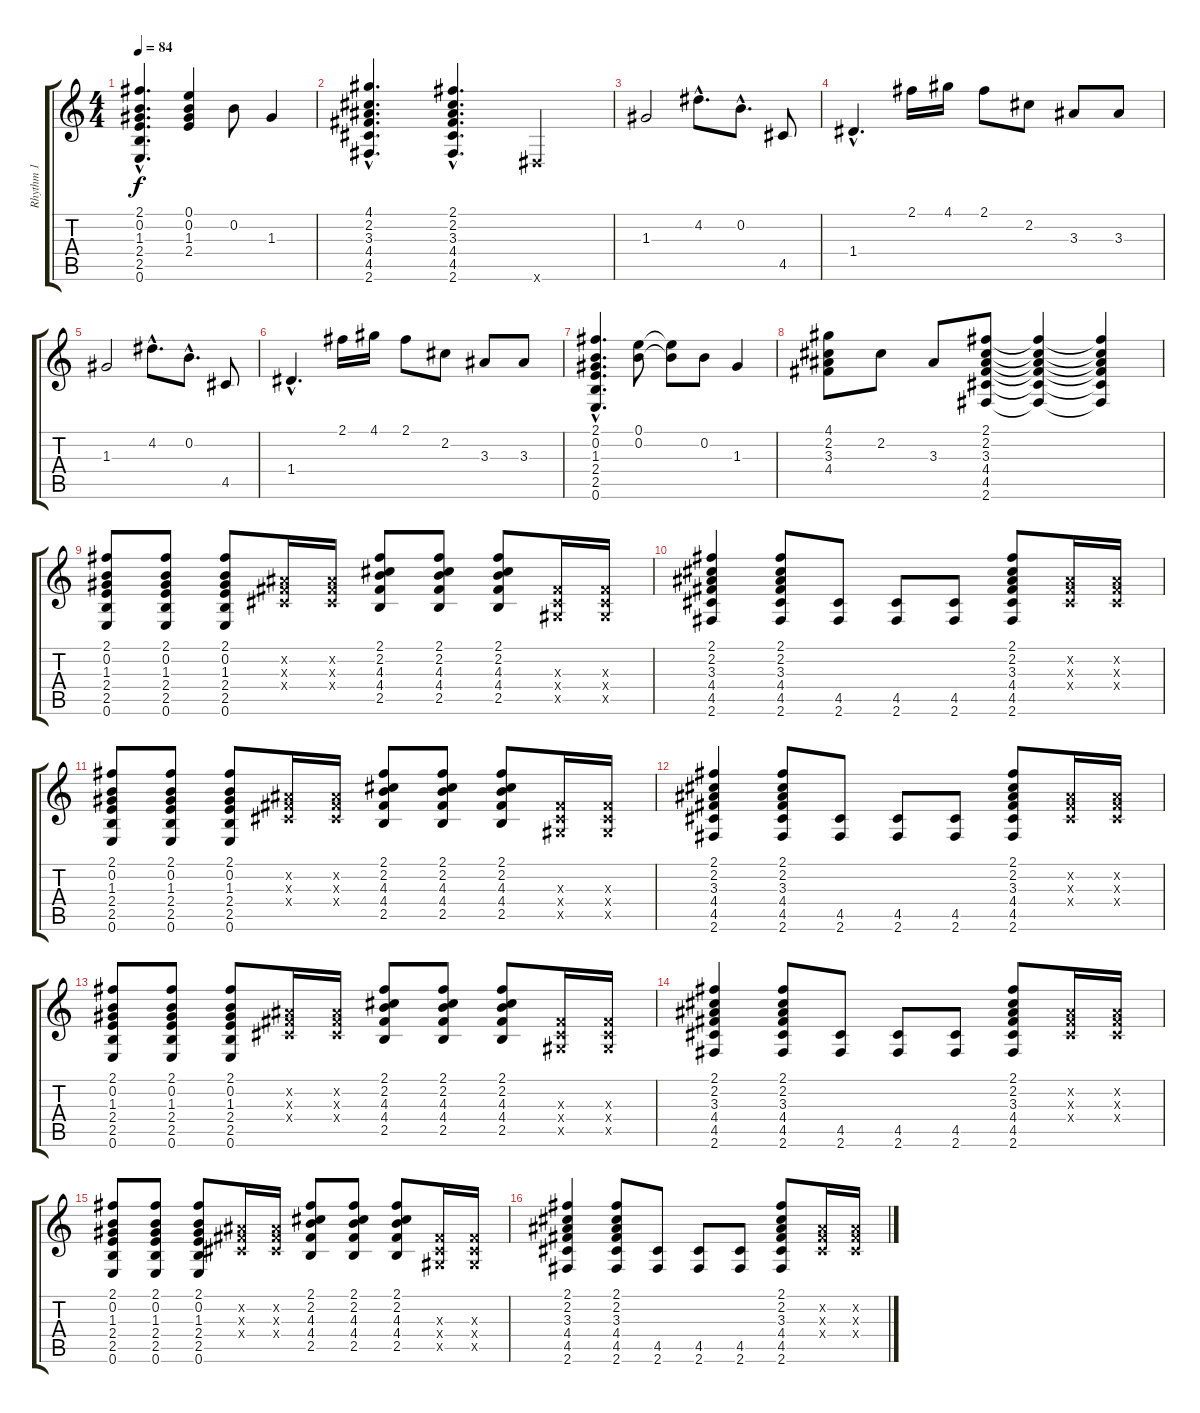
\track ("Rhythm 1" "Rhythm 1") {instrument electricguitarclean}
\staff {score tabs}
\tuning (E4 B3 G3 D3 A2 E2) {hide}
\ts (4 4)
\tempo 84
\clef g2
\ks c
(2.1{hac} 0.2{hac} 1.3{hac} 2.4{hac} 2.5{hac} 0.6{hac}).4{d dy f} (0.1 0.2 1.3 2.4).4 0.2.8 1.3.4 |
(4.1{hac} 2.2{hac} 3.3{hac} 4.4{hac} 4.5{hac} 2.6{hac}).4{d} (2.1{hac} 2.2{hac} 3.3{hac} 4.4{hac} 4.5{hac} 2.6{hac}).4{d} -1.6{x}.4 |
1.3.2 4.2{hac}.8{d} 0.2{hac}.8{d} 4.5.8 |
1.4{hac}.4{d} 2.1.16 4.1.16 2.1.8 2.2.8 3.3.8 3.3.8 |
1.3.2 4.2{hac}.8{d} 0.2{hac}.8{d} 4.5.8 |
1.4{hac}.4{d} 2.1.16 4.1.16 2.1.8 2.2.8 3.3.8 3.3.8 |
(2.1{hac} 0.2{hac} 1.3{hac} 2.4{hac} 2.5{hac} 0.6{hac}).4{d} (0.1 0.2).8 (0.1{t} 0.2{t}).8 0.2.8 1.3.4 |
(4.1 2.2 3.3 4.4).8 2.2.8 3.3.8 (2.1 2.2 3.3 4.4 4.5 2.6).8 (2.1{t} 2.2{t} 3.3{t} 4.4{t} 4.5{t} 2.6{t}).4 (2.1{t} 2.2{t} 3.3{t} 4.4{t} 4.5{t} 2.6{t}).4 |
(2.1 0.2 1.3 2.4 2.5 0.6).8 (2.1 0.2 1.3 2.4 2.5 0.6).8 (2.1 0.2 1.3 2.4 2.5 0.6).8 (-1.2{x} -1.3{x} -1.4{x}).16 (-1.2{x} -1.3{x} -1.4{x}).16 (2.1 2.2 4.3 4.4 2.5).8 (2.1 2.2 4.3 4.4 2.5).8 (2.1 2.2 4.3 4.4 2.5).8 (-1.3{x} -1.4{x} -1.5{x}).16 (-1.3{x} -1.4{x} -1.5{x}).16 |
(2.1 2.2 3.3 4.4 4.5 2.6).4 (2.1 2.2 3.3 4.4 4.5 2.6).8 (4.5 2.6).8 (4.5 2.6).8 (4.5 2.6).8 (2.1 2.2 3.3 4.4 4.5 2.6).8 (-1.2{x} -1.3{x} -1.4{x}).16 (-1.2{x} -1.3{x} -1.4{x}).16 |
(2.1 0.2 1.3 2.4 2.5 0.6).8 (2.1 0.2 1.3 2.4 2.5 0.6).8 (2.1 0.2 1.3 2.4 2.5 0.6).8 (-1.2{x} -1.3{x} -1.4{x}).16 (-1.2{x} -1.3{x} -1.4{x}).16 (2.1 2.2 4.3 4.4 2.5).8 (2.1 2.2 4.3 4.4 2.5).8 (2.1 2.2 4.3 4.4 2.5).8 (-1.3{x} -1.4{x} -1.5{x}).16 (-1.3{x} -1.4{x} -1.5{x}).16 |
(2.1 2.2 3.3 4.4 4.5 2.6).4 (2.1 2.2 3.3 4.4 4.5 2.6).8 (4.5 2.6).8 (4.5 2.6).8 (4.5 2.6).8 (2.1 2.2 3.3 4.4 4.5 2.6).8 (-1.2{x} -1.3{x} -1.4{x}).16 (-1.2{x} -1.3{x} -1.4{x}).16 |
(2.1 0.2 1.3 2.4 2.5 0.6).8 (2.1 0.2 1.3 2.4 2.5 0.6).8 (2.1 0.2 1.3 2.4 2.5 0.6).8 (-1.2{x} -1.3{x} -1.4{x}).16 (-1.2{x} -1.3{x} -1.4{x}).16 (2.1 2.2 4.3 4.4 2.5).8 (2.1 2.2 4.3 4.4 2.5).8 (2.1 2.2 4.3 4.4 2.5).8 (-1.3{x} -1.4{x} -1.5{x}).16 (-1.3{x} -1.4{x} -1.5{x}).16 |
(2.1 2.2 3.3 4.4 4.5 2.6).4 (2.1 2.2 3.3 4.4 4.5 2.6).8 (4.5 2.6).8 (4.5 2.6).8 (4.5 2.6).8 (2.1 2.2 3.3 4.4 4.5 2.6).8 (-1.2{x} -1.3{x} -1.4{x}).16 (-1.2{x} -1.3{x} -1.4{x}).16 |
(2.1 0.2 1.3 2.4 2.5 0.6).8 (2.1 0.2 1.3 2.4 2.5 0.6).8 (2.1 0.2 1.3 2.4 2.5 0.6).8 (-1.2{x} -1.3{x} -1.4{x}).16 (-1.2{x} -1.3{x} -1.4{x}).16 (2.1 2.2 4.3 4.4 2.5).8 (2.1 2.2 4.3 4.4 2.5).8 (2.1 2.2 4.3 4.4 2.5).8 (-1.3{x} -1.4{x} -1.5{x}).16 (-1.3{x} -1.4{x} -1.5{x}).16 |
(2.1 2.2 3.3 4.4 4.5 2.6).4 (2.1 2.2 3.3 4.4 4.5 2.6).8 (4.5 2.6).8 (4.5 2.6).8 (4.5 2.6).8 (2.1 2.2 3.3 4.4 4.5 2.6).8 (-1.2{x} -1.3{x} -1.4{x}).16 (-1.2{x} -1.3{x} -1.4{x}).16
